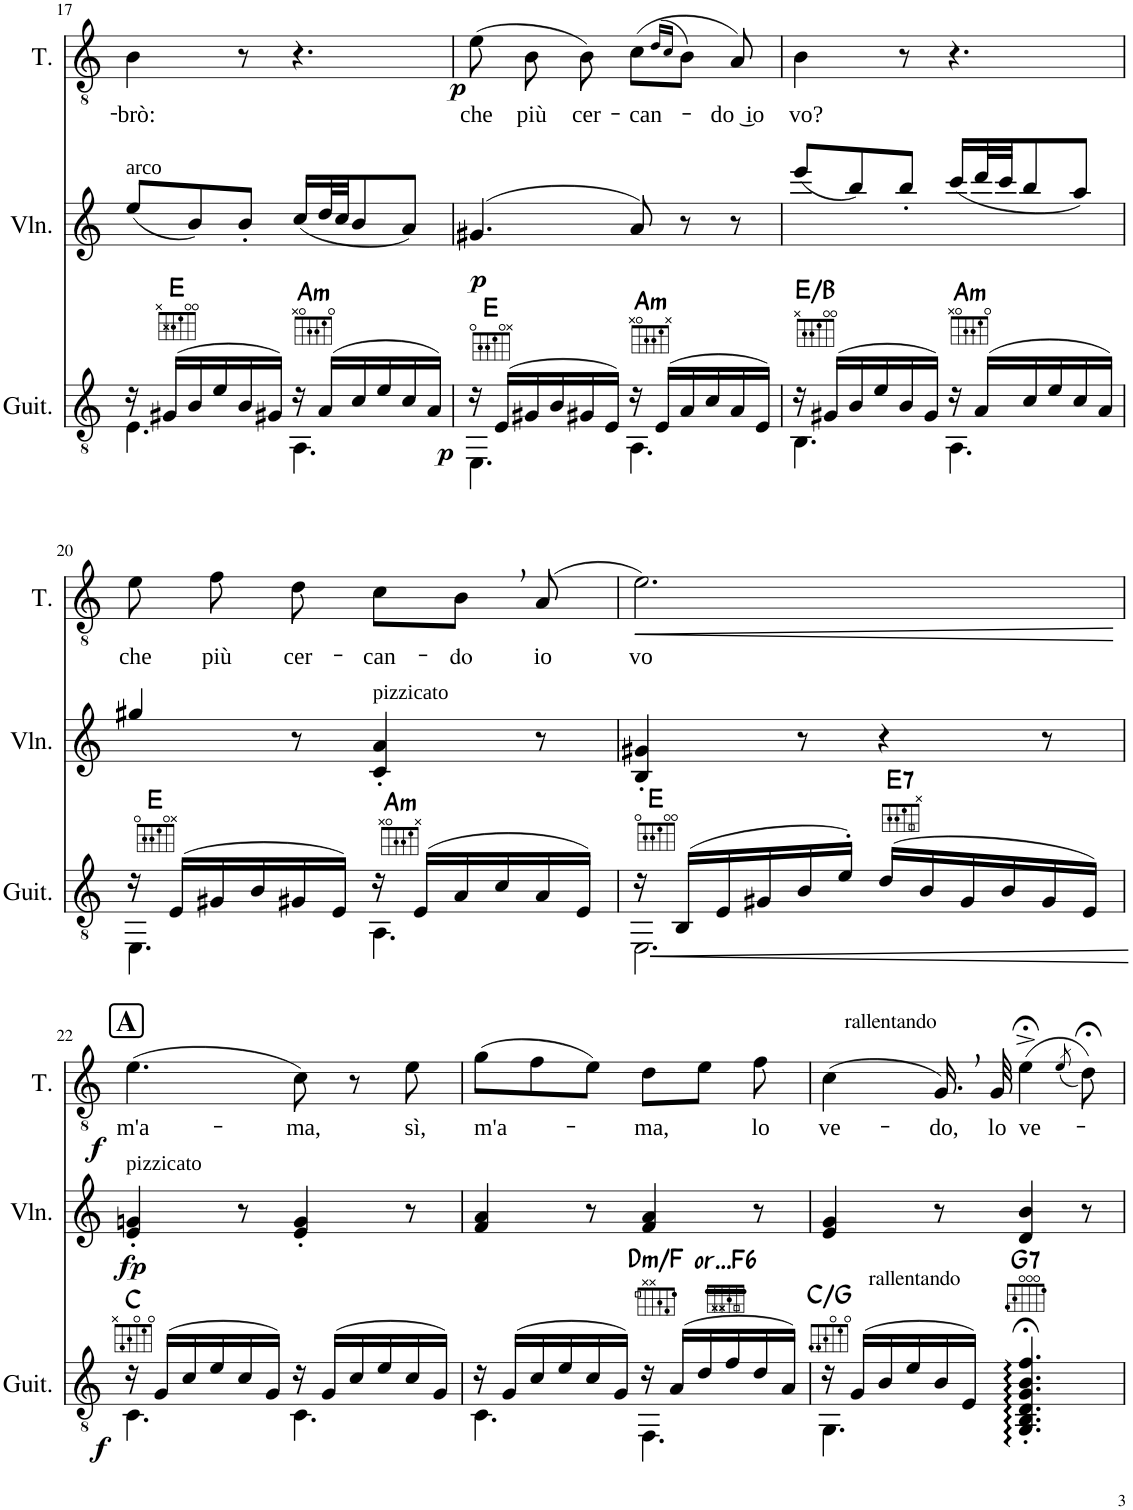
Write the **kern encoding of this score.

**kern	**dynam	**harte	**kern	**dynam	**kern	**text	**dynam
*part3	*part3	*part3	*part2	*part2	*part1	*part1	*part1
*staff3	*staff3	*	*staff2	*staff2	*staff1	*staff1	*staff1
*I"Guitar	*	*	*I"Violin	*	*I"Tenor	*	*
*I'Guit.	*	*	*I'Vln.	*	*I'T.	*	*
!!LO:PB:g=z
*clefGv2	*	*	*clefG2	*	*clefGv2	*	*
*k[]	*	*	*k[]	*	*k[]	*	*
*M6/8	*	*	*M6/8	*	*M6/8	*	*
=17	=17	=17	=17	=17	=17	=17	=17
*^	*	*	*	*	*	*	*
!	!	!	!	!LO:TX:a:t=arco	!	!	!	!
!	!	!	!	!	!	!	!LO:LY:b	!
16r	4.E\	.	E:maj	(8ee/L	.	4B\	-brò:	.
(16G#X/LL	.	.	.	.	.	.	.	.
16B/	.	.	.	8b/)	.	.	.	.
16e/	.	.	.	.	.	.	.	.
16B/	.	.	.	8b'/J	.	8r	.	.
16G#X/JJ)	.	.	.	.	.	.	.	.
!	!	!	!LO:H:kt=m	!	!	!	!	!
16r	4.AA\	.	A:min	(16cc/LL	.	4.r	.	.
(16A/LL	.	.	.	32dd/L	.	.	.	.
.	.	.	.	32cc/JJ	.	.	.	.
16c/	.	.	.	8b/	.	.	.	.
16e/	.	.	.	.	.	.	.	.
16c/	.	.	.	8a/J)	.	.	.	.
16A/JJ)	.	.	.	.	.	.	.	.
=18	=18	=18	=18	=18	=18	=18	=18	=18
!	!	!LO:DY:b	!	!	!LO:DY:b	!	!LO:LY:b	!LO:DY:b
16r	4.EE\	p	E:maj	(>4.g#X/	p	(8e\	che	p
(16E/LL	.	.	.	.	.	.	.	.
!	!	!	!	!	!	!	!LO:LY:b	!
16G#X/	.	.	.	.	.	8B\	più	.
16B/	.	.	.	.	.	.	.	.
!	!	!	!	!	!	!	!LO:LY:b	!
16G#X/	.	.	.	.	.	8B\)	cer-	.
16E/JJ)	.	.	.	.	.	.	.	.
!	!	!	!LO:H:kt=m	!	!	!	!LO:LY:b	!
16r	4.AA\	.	A:min	8a/)	.	(8c\L	-can-	.
(16E/LL	.	.	.	.	.	.	.	.
.	.	.	.	.	.	(>16qd/LL	.	.
.	.	.	.	.	.	16qc/JJ	.	.
16A/	.	.	.	8r	.	8B\J)	.	.
16c/	.	.	.	.	.	.	.	.
!	!	!	!	!	!	!	!LO:LY:b	!
16A/	.	.	.	8r	.	8A/)	-do ͜ io	.
16E/JJ)	.	.	.	.	.	.	.	.
=19	=19	=19	=19	=19	=19	=19	=19	=19
!	!	!	!	!	!	!	!LO:LY:b	!
16r	4.BB\	.	E:maj/5	(8eee/L	.	4B\	vo?	.
(16G#X/LL	.	.	.	.	.	.	.	.
16B/	.	.	.	8bb/)	.	.	.	.
16e/	.	.	.	.	.	.	.	.
16B/	.	.	.	8bb'/J	.	8r	.	.
16G#/JJ)	.	.	.	.	.	.	.	.
!	!	!	!LO:H:kt=m	!	!	!	!	!
16r	4.AA\	.	A:min	(16ccc/LL	.	4.r	.	.
(16A/LL	.	.	.	32ddd/L	.	.	.	.
.	.	.	.	32ccc/JJ	.	.	.	.
16c/	.	.	.	8bb/	.	.	.	.
16e/	.	.	.	.	.	.	.	.
16c/	.	.	.	8aa/J)	.	.	.	.
16A/JJ)	.	.	.	.	.	.	.	.
!!LO:LB:g=z
=20	=20	=20	=20	=20	=20	=20	=20	=20
!	!	!	!	!	!	!	!LO:LY:b	!
16r	4.EE\	.	E:maj	4gg#X/	.	8e\	che	.
(16E/LL	.	.	.	.	.	.	.	.
!	!	!	!	!	!	!	!LO:LY:b	!
16G#X/	.	.	.	.	.	8f\	più	.
16B/	.	.	.	.	.	.	.	.
!	!	!	!	!	!	!	!LO:LY:b	!
16G#X/	.	.	.	8r	.	8d\	cer-	.
16E/JJ)	.	.	.	.	.	.	.	.
!	!	!	!	!LO:TX:a:t=pizzicato	!	!	!	!
!	!	!	!LO:H:kt=m	!	!	!	!LO:LY:b	!
16r	4.AA\	.	A:min	4c/' 4a/'	.	8c\L	-can-	.
(16E/LL	.	.	.	.	.	.	.	.
!	!	!	!	!	!	!	!LO:LY:b	!
16A/	.	.	.	.	.	8B,\J	-do	.
16c/	.	.	.	.	.	.	.	.
!	!	!	!	!	!	!	!LO:LY:b	!
16A/	.	.	.	8r	.	(8A/	-io	.
16E/JJ)	.	.	.	.	.	.	.	.
=21	=21	=21	=21	=21	=21	=21	=21	=21
!	!	!LO:HP:b	!	!	!	!	!LO:LY:b	!LO:HP:b
16r	2.EE\	<	E:maj	4B/' 4g#X/'	.	2.e\)	vo	<
(16BB/LL	.	.	.	.	.	.	.	.
16E/	.	.	.	.	.	.	.	.
16G#X/	.	.	.	.	.	.	.	.
16B/	.	.	.	8r	.	.	.	.
16e'/JJ)	.	.	.	.	.	.	.	.
!	!	!	!LO:H:kt=7	!	!	!	!	!
(16d/LL	.	.	E:7	4r	.	.	.	.
16B/	.	.	.	.	.	.	.	.
16G#/	.	.	.	.	.	.	.	.
16B/	.	.	.	.	.	.	.	.
16G#/	.	.	.	8r	.	.	.	.
16E/JJ)	.	.	.	.	.	.	.	.
*v	*v	*	*	*	*	*	*	*
.	[	.	.	.	.	.	[
!!LO:LB:g=z
!!LO:REH:place=s1:a:B:cj:fs=14:t=A
=22	=22	=22	=22	=22	=22	=22	=22
*^	*	*	*	*	*	*	*
!	!	!	!	!LO:TX:a:t=pizzicato	!	!	!	!
!	!	!LO:DY:b	!	!	!LO:DY:b	!	!LO:LY:b	!LO:DY:b
16r	4.C\	f	C:maj	4e/' 4gn/'	fp	(4.e\	m'a-	f
(16G/LL	.	.	.	.	.	.	.	.
16c/	.	.	.	.	.	.	.	.
16e/	.	.	.	.	.	.	.	.
16c/	.	.	.	8r	.	.	.	.
16G/JJ)	.	.	.	.	.	.	.	.
!	!	!	!	!	!	!	!LO:LY:b	!
16r	4.C\	.	.	4e/' 4g/'	.	8c\)	-ma,	.
(16G/LL	.	.	.	.	.	.	.	.
16c/	.	.	.	.	.	8r	.	.
16e/	.	.	.	.	.	.	.	.
!	!	!	!	!	!	!	!LO:LY:b	!
16c/	.	.	.	8r	.	8e\	sì,	.
16G/JJ)	.	.	.	.	.	.	.	.
=23	=23	=23	=23	=23	=23	=23	=23	=23
!	!	!	!	!	!	!	!LO:LY:b	!
16r	4.C\	.	.	4f/ 4a/	.	(8g\L	m'a-	.
(16G/LL	.	.	.	.	.	.	.	.
16c/	.	.	.	.	.	8f\	.	.
16e/	.	.	.	.	.	.	.	.
16c/	.	.	.	8r	.	8e\J)	.	.
16G/JJ)	.	.	.	.	.	.	.	.
!	!	!	!LO:H:kt=m	!	!	!	!LO:LY:b	!
16r	4.FF\	.	D:min/b3	4f/ 4a/	.	8d\L	-ma,	.
(16A/LL	.	.	.	.	.	.	.	.
!	!	!	!LO:H:kt=or...F6	!	!	!	!	!
16d/	.	.	N	.	.	8e\J	.	.
16f/	.	.	.	.	.	.	.	.
!	!	!	!	!	!	!	!LO:LY:b	!
16d/	.	.	.	8r	.	8f\	lo	.
16A/JJ)	.	.	.	.	.	.	.	.
=24	=24	=24	=24	=24	=24	=24	=24	=24
!	!	!	!	!	!	!	!LO:LY:b	!
16r	4.GG\	.	C:maj/5	4e/ 4g/	.	(4c\	ve-	.
!LO:TX:a:t=rallentando	!	!	!	!	!	!	!	!
(16G/LL	.	.	.	.	.	.	.	.
16B/	.	.	.	.	.	.	.	.
16e/	.	.	.	.	.	.	.	.
!	!	!	!	!	!	!LO:TX:a:t=rallentando	!	!
!	!	!	!	!	!	!	!LO:LY:b	!
16B/	.	.	.	8r	.	16.G,/)	-do,	.
16E/JJ)	.	.	.	.	.	.	.	.
!	!	!	!	!	!	!	!LO:LY:b	!
.	.	.	.	.	.	32G/	lo	.
!	!	!	!LO:H:kt=7	!	!	!	!LO:LY:b	!
4.GG/;<' 4.BB/;<' 4.D/;<' 4.G/;<' 4.B/;<' 4.f/;<'	4.ryy	.	G:7	4d/ 4b/	.	(4e;<^\	ve-	.
.	.	.	.	.	.	(8qe/	.	.
.	.	.	.	8r	.	8d;<\))	.	.
*v	*v	*	*	*	*	*	*	*
=	=	=	=	=	=	=	=
*-	*-	*-	*-	*-	*-	*-	*-
